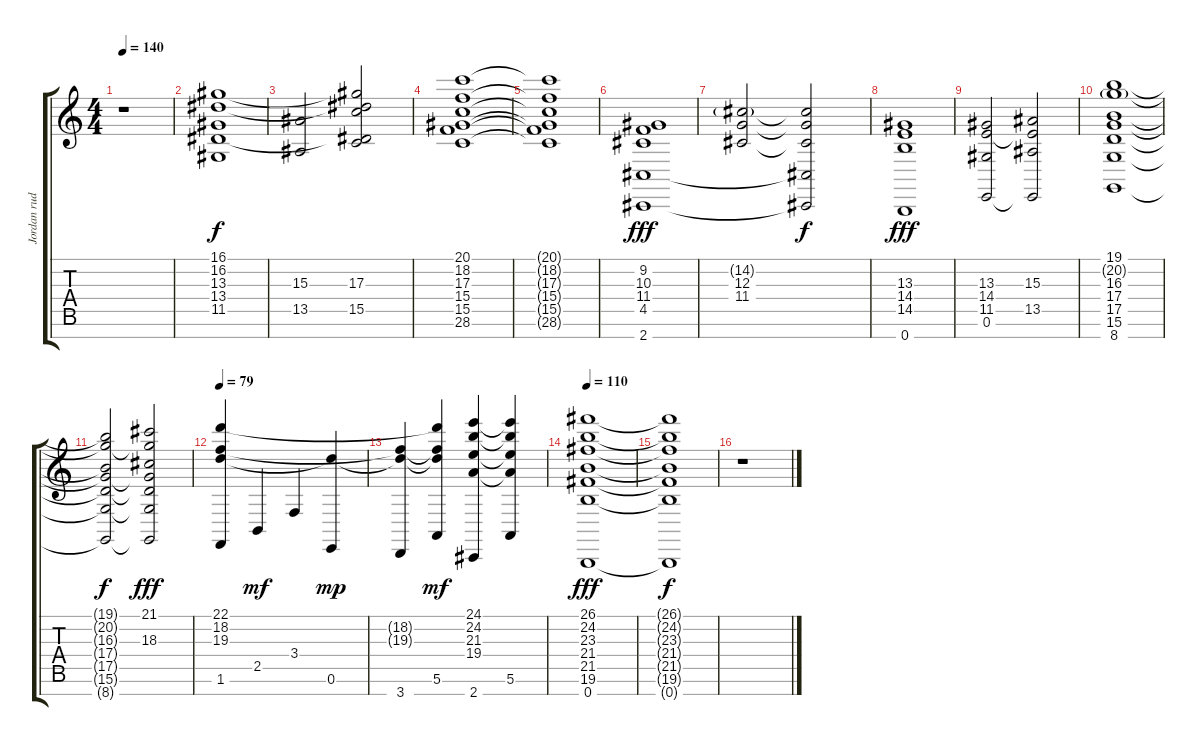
\track ("Jordan rudess" "Jordan rud") {instrument synthstrings1}
\staff {score tabs}
\tuning (E4 B3 G3 D3 A2 E2 B1) {hide}
\ts (4 4)
\tempo 140
\clef g2
\ks c
r.1{dy mp} |
(16.1 16.2 13.3 13.4 11.5).1{dy f volume 11 balance 16} |
(15.3 13.5).2 (16.1{t} 16.2{t} 17.3 13.4{t} 15.5).2 |
(20.1 18.2 17.3 15.4 15.5 28.6).1 |
(20.1{t} 18.2{t} 17.3{t} 15.4{t} 15.5{t} 28.6{t}).1 |
(9.2 10.3 11.4 4.5 2.7).1{dy fff} |
(14.2{g} 12.3 11.4).2 (14.2{t} 12.3{t} 11.4{t} 4.5{t} 2.7{t}).2{dy f} |
(13.3 14.4 14.5 0.7).1{dy fff} |
(13.3 14.4 11.5 0.6).2 (15.3 14.4{t} 13.5 0.6{t}).2 |
(19.1 20.2{g} 16.3 17.4 17.5 15.6 8.7).1 |
(19.1{t} 20.2{t} 16.3{t} 17.4{t} 17.5{t} 15.6{t} 8.7{t}).2{dy f} (21.1 20.2{t} 18.3 17.4{t} 17.5{t} 15.6{t} 8.7{t}).2{dy fff} |
\tempo 79
(22.1 18.2 19.3 1.6).4 2.5.4{dy mf} 3.4.4 (19.3{t} 0.6).4{dy mp} |
(18.2{t} 19.3{t} 3.7).4 (22.1{t} 18.2{t} 19.3{t} 5.6).4{dy mf} (24.1 24.2 21.3 19.4 2.7).4 (24.1{t} 24.2{t} 21.3{t} 19.4{t} 5.6).4 |
\tempo 110
(26.1 24.2 23.3 21.4 21.5 19.6 0.7).1{dy fff volume 5} |
(26.1{t} 24.2{t} 23.3{t} 21.4{t} 21.5{t} 19.6{t} 0.7{t}).1{dy f} |
r.1
